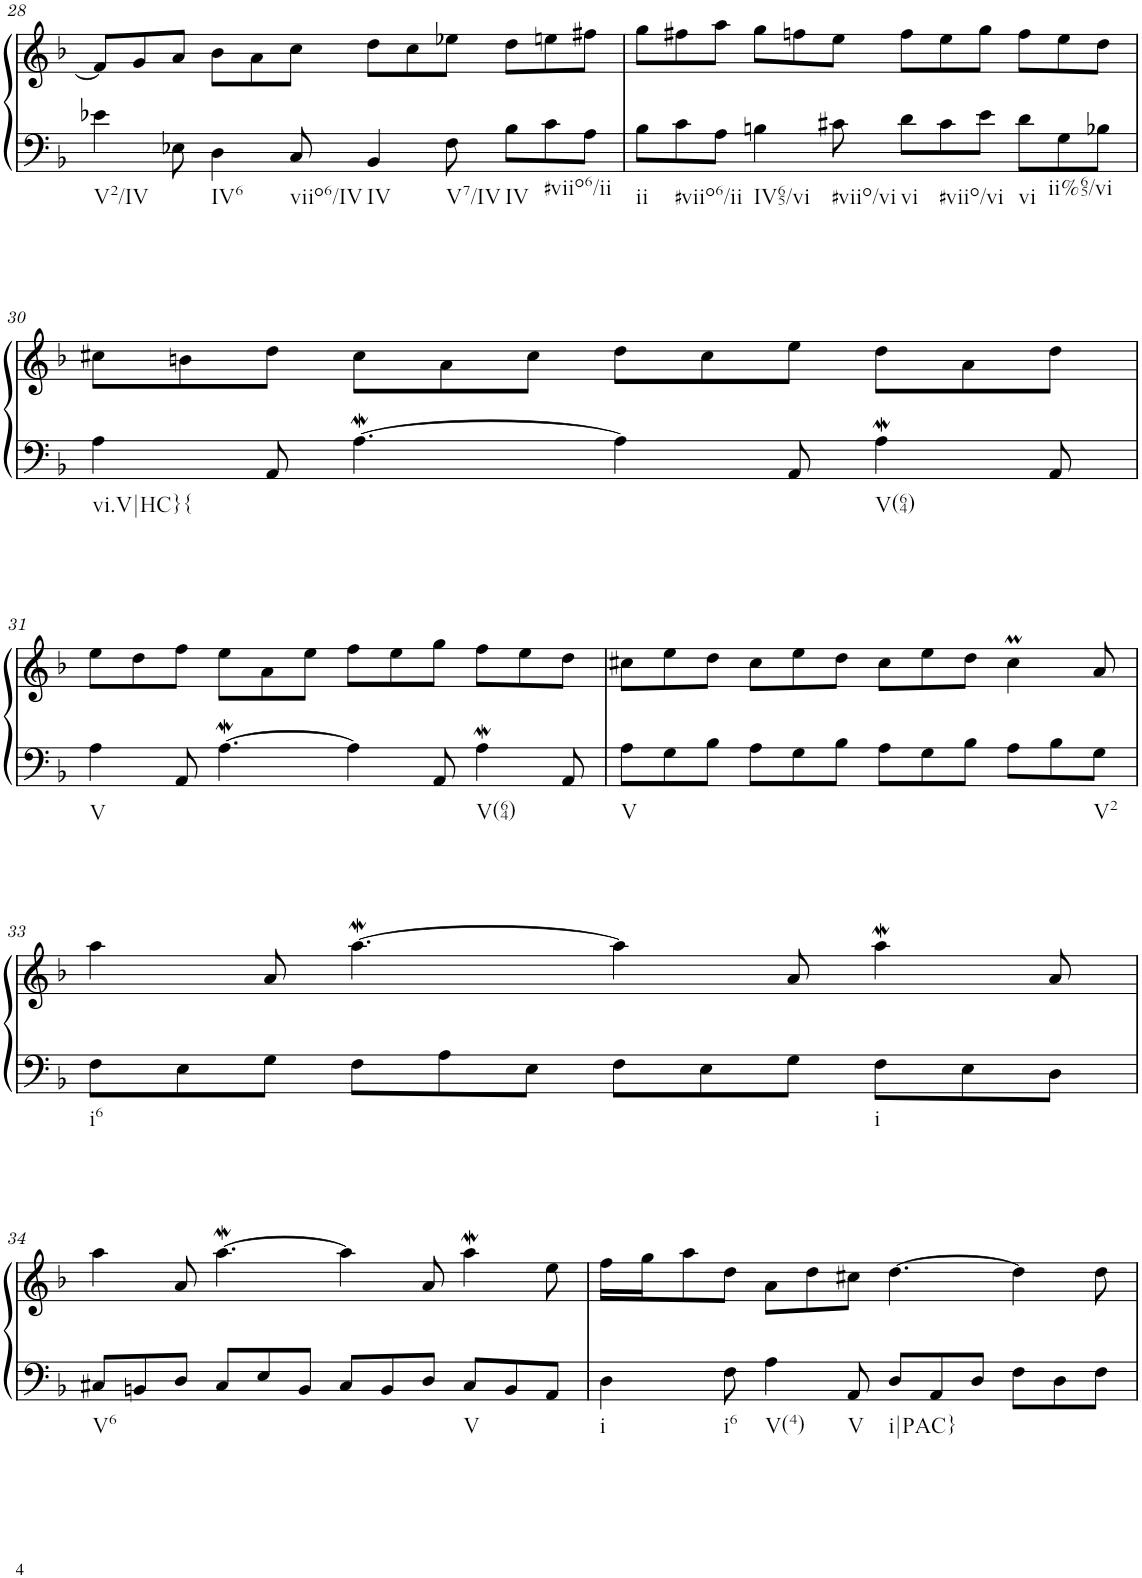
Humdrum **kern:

**kern	**kern
*part1	*part1
*staff2	*staff1
*I"Klavier linke Hand	*
!!LO:PB:g=z
*clefF4	*clefG2
*k[b-]	*k[b-]
*M12/8	*M12/8
=28	=28
!LO:TX:b:t=V2/IV	!
4e-X\	8f/L]
.	8g/
8E-X\	8a/J
!LO:TX:b:t=IV6	!
4D\	8b-\L
.	8a\
!LO:TX:b:t=viio6/IV	!
8C/	8cc\J
!LO:TX:b:t=IV	!
4BB-/	8dd\L
.	8cc\
!LO:TX:b:t=V7/IV	!
8F\	8ee-X\J
!LO:TX:b:t=IV	!
8B-\L	8dd\L
!LO:TX:b:t=#viio6/ii	!
8c\	8een\
8A\J	8ff#X\J
=29	=29
!LO:TX:b:t=ii	!
8B-\L	8gg\L
!LO:TX:b:t=#viio6/ii	!
8c\	8ff#X\
8A\J	8aa\J
!LO:TX:b:t=IV65/vi	!
4Bn\	8gg\L
.	8ffn\
!LO:TX:b:t=#viio/vi	!
8c#X\	8ee\J
!LO:TX:b:t=vi	!
8d\L	8ff\L
!LO:TX:b:t=#viio/vi	!
8c#\	8ee\
8e\J	8gg\J
!LO:TX:b:t=vi	!
8d\L	8ff\L
!LO:TX:b:t=ii%65/vi	!
8G\	8ee\
8B-X\J	8dd\J
!!LO:LB:g=z
=30	=30
!LO:TX:b:t=vi.V|HC}{	!
4A\	8cc#X\L
.	8bn\
8AA/	8dd\J
[4.AW\	8cc#\L
.	8a\
.	8cc#\J
4A\]	8dd\L
.	8cc#\
8AA/	8ee\J
!LO:TX:b:t=V(64)	!
4AW\	8dd\L
.	8a\
8AA/	8dd\J
!!LO:LB:g=z
=31	=31
!LO:TX:b:t=V	!
4A\	8ee\L
.	8dd\
8AA/	8ff\J
[4.AW\	8ee\L
.	8a\
.	8ee\J
4A\]	8ff\L
.	8ee\
8AA/	8gg\J
!LO:TX:b:t=V(64)	!
4AW\	8ff\L
.	8ee\
8AA/	8dd\J
=32	=32
!LO:TX:b:t=V	!
8A\L	8cc#X\L
8G\	8ee\
8B-\J	8dd\J
8A\L	8cc#\L
8G\	8ee\
8B-\J	8dd\J
8A\L	8cc#\L
8G\	8ee\
8B-\J	8dd\J
8A\L	4cc#m\
8B-\	.
!LO:TX:b:t=V2	!
8G\J	8a/
!!LO:LB:g=z
=33	=33
!LO:TX:b:t=i6	!
8F\L	4aa\
8E\	.
8G\J	8a/
8F\L	[4.aaW\
8A\	.
8E\J	.
8F\L	4aa\]
8E\	.
8G\J	8a/
!LO:TX:b:t=i	!
8F\L	4aaW\
8E\	.
8D\J	8a/
!!LO:LB:g=z
=34	=34
!LO:TX:b:t=V6	!
8C#X/L	4aa\
8BBn/	.
8D/J	8a/
8C#/L	[4.aaW\
8E/	.
8BB/J	.
8C#/L	4aa\]
8BB/	.
8D/J	8a/
!LO:TX:b:t=V	!
8C#/L	4aaW\
8BB/	.
8AA/J	8ee\
=35	=35
!LO:TX:b:t=i	!
4D\	16ff\LL
.	16gg\J
.	8aa\
!LO:TX:b:t=i6	!
8F\	8dd\J
!LO:TX:b:t=V(4)	!
4A\	8a\L
.	8dd\
!LO:TX:b:t=V	!
8AA/	8cc#X\J
!LO:TX:b:t=i|PAC}	!
8D/L	[4.dd\
8AA/	.
8D/J	.
8F\L	4dd\]
8D\	.
8F\J	8dd\
=	=
*-	*-
